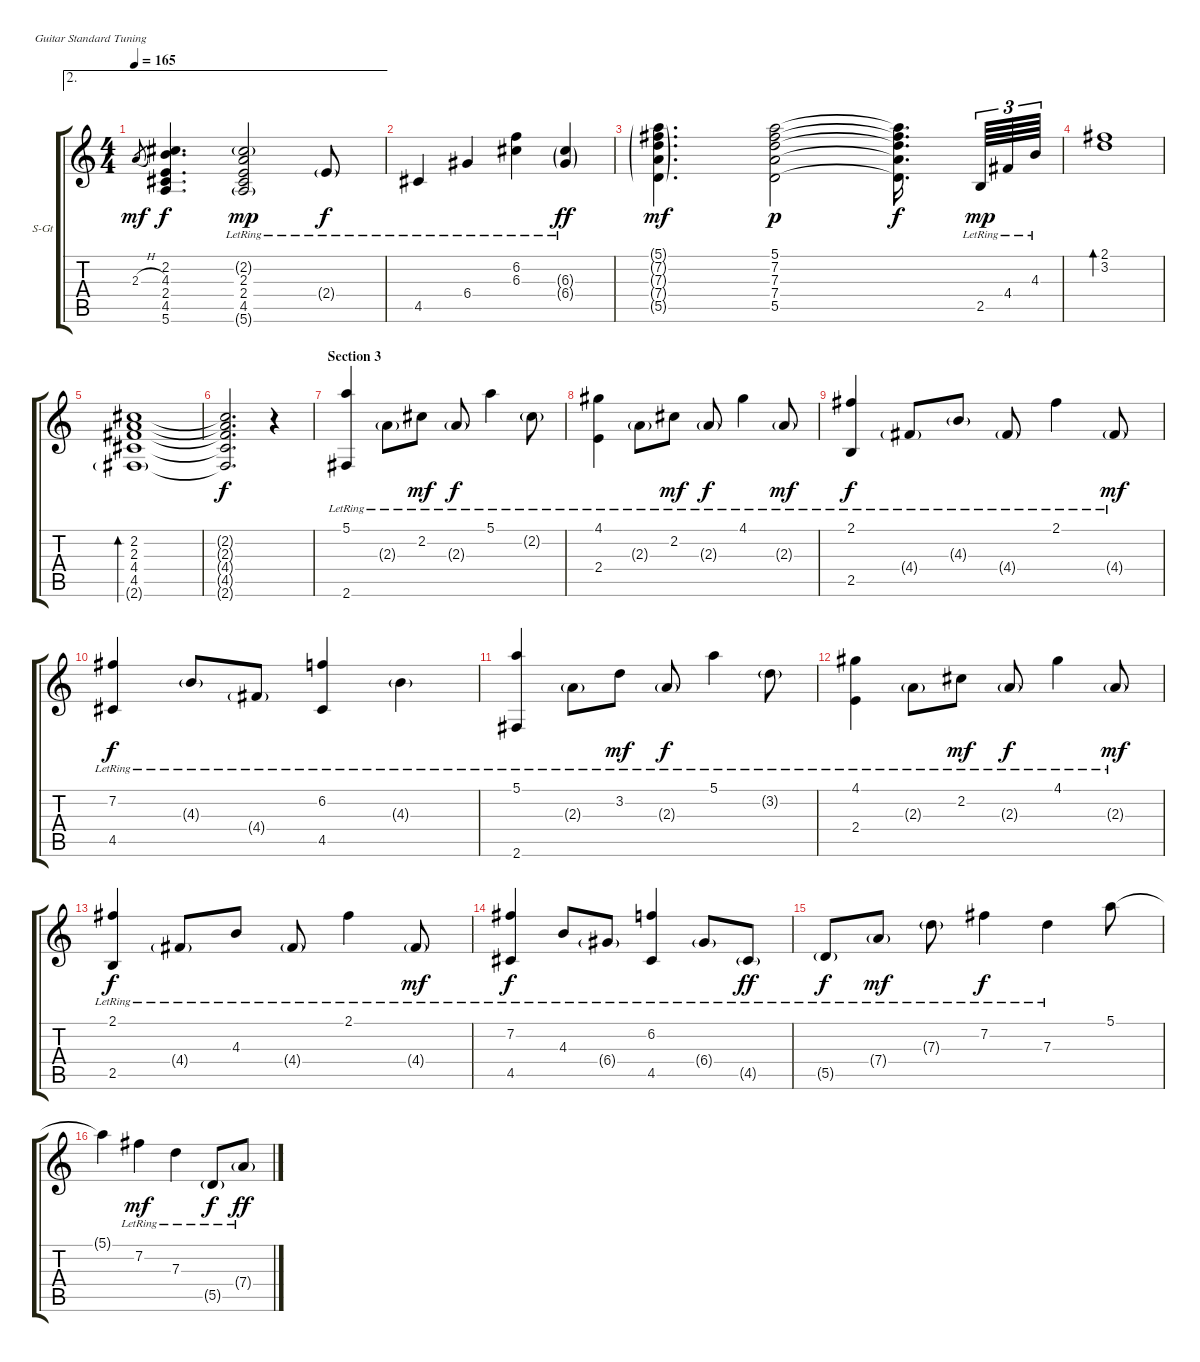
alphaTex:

\bracketExtendMode groupsimilarinstruments
\firstSystemTrackNameOrientation horizontal
\otherSystemsTrackNameOrientation horizontal
\track ("Steel Guitar" "S-Gt") {instrument acousticguitarsteel}
\staff {score tabs}
\tuning (E4 B3 G3 D3 A2 E2)
\ae 2
\ts (4 4)
\tempo 165
\clef g2
\scale
0.322751
\ks c
2.3{h}.8{gr dy mf} (2.2 4.3 2.4 4.5 5.6).4{d dy f} (2.2{g lr} 2.3{lr} 2.4 4.5{lr} 5.6{g lr}).2{dy mp} 2.4{g lr}.8{dy f} |
\scale
0.333333 4.5{lr}.4 6.4{lr}.4 (6.2{lr} 6.3).4 (6.3{g lr} 6.4{g}).4{dy ff} |
\scale
0.333333 (5.1{g} 7.2{g} 7.3{g} 7.4{g} 5.5{g}).4{d dy mf} (5.1 7.2 7.3 7.4 5.5).2{dy p} (5.1{t} 7.2{t} 7.3{t} 7.4{t} 5.5{t}).16{d dy f} 2.5{lr}.64{tu (3 2) dy mp} 4.4{lr}.64{tu (3 2)} 4.3{lr}.64{tu (3 2)} |
\scale
0.333333 (2.1 3.2).1{bd 30} |
\scale
0.333333 (2.2 2.3 4.4 4.5 2.6{g}).1{bd 240} |
\scale
0.333333 (2.2{t} 2.3{t} 4.4{t} 4.5{t} 2.6{t}).2{d dy f} r.4 |
\section ("" "Section 3")
\scale
0.333333 (5.1{lr} 2.6{lr}).4 2.3{g lr}.8 2.2{lr}.8{dy mf} 2.3{g lr}.8{dy f} 5.1{lr}.4 2.2{g lr}.8 |
\scale
0.333333 (4.1{lr} 2.4{lr}).4 2.3{g lr}.8 2.2{lr}.8{dy mf} 2.3{g lr}.8{dy f} 4.1{lr}.4 2.3{g lr}.8{dy mf} |
\scale
0.333333 (2.1{lr} 2.5{lr}).4{dy f} 4.4{g lr}.8 4.3{g lr}.8 4.4{g lr}.8 2.1{lr}.4 4.4{g lr}.8{dy mf} |
\scale
0.333333 (7.2{lr} 4.5{lr}).4{dy f} 4.3{g lr}.8 4.4{g lr}.8 (6.2{lr} 4.5{lr}).4 4.3{g lr}.4 |
\scale
0.333333 (5.1{lr} 2.6{lr}).4 2.3{g lr}.8 3.2{lr}.8{dy mf} 2.3{g lr}.8{dy f} 5.1{lr}.4 3.2{g lr}.8 |
\scale
0.333333 (4.1{lr} 2.4{lr}).4 2.3{g lr}.8 2.2{lr}.8{dy mf} 2.3{g lr}.8{dy f} 4.1{lr}.4 2.3{g lr}.8{dy mf} |
\scale
0.333333 (2.1{lr} 2.5{lr}).4{dy f} 4.4{g lr}.8 4.3{lr}.8 4.4{g lr}.8 2.1{lr}.4 4.4{g lr}.8{dy mf} |
\scale
0.333333 (7.2{lr} 4.5{lr}).4{dy f} 4.3{lr}.8 6.4{g lr}.8 (6.2{lr} 4.5{lr}).4 6.4{g lr}.8 4.5{g lr}.8{dy ff} |
\scale
0.333333 5.5{g lr}.8{dy f} 7.4{g lr}.8{dy mf} 7.3{g lr}.8 7.2{lr}.4{dy f} 7.3{lr}.4 5.1.8 |
\scale
0.333333 5.1{t}.4 7.2{lr}.4{dy mf} 7.3{lr}.4 5.5{g lr}.8{dy f} 7.4{g lr}.8{dy ff}
